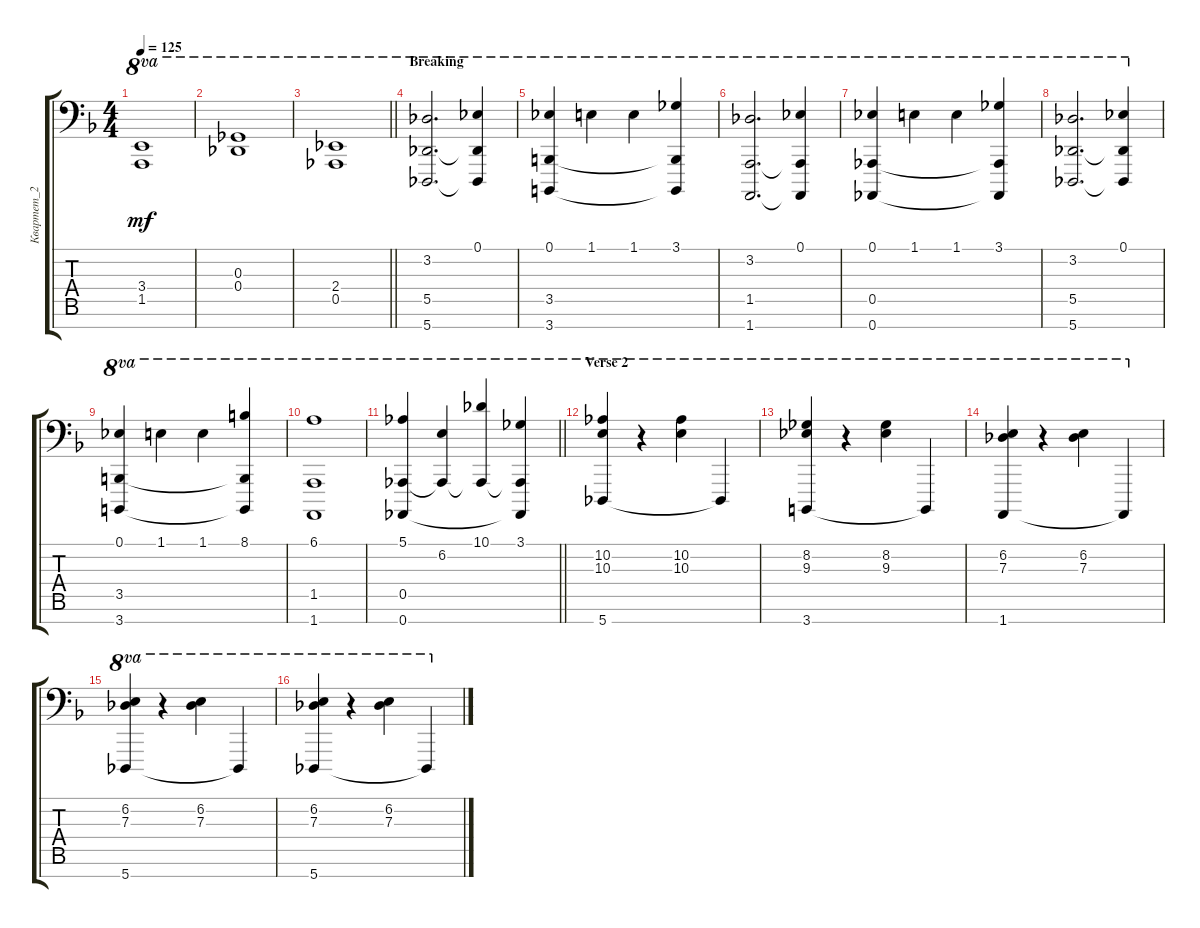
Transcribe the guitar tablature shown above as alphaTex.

\track ("Квартет_2" "Квартет_2") {instrument stringensemble2}
\staff {score tabs}
\tuning (Eb4 Bb3 Gb3 Db3 Ab2 Eb2 Ab1) {hide}
\ts (4 4)
\tempo 125
\clef f4
\ks dminor
(3.4 1.5).1{ot 8va dy mf} |
(0.3 0.4).1{ot 8va} |
\barLineRight lightlight
(2.4 0.5).1{ot 8va} |
\section ("" "Breaking")
(3.2 5.5 5.7).2{d ot 8va} (0.1 5.5{t} 5.7{t}).4{ot 8va} |
(0.1 3.5 3.7).4{ot 8va} 1.1.4{ot 8va} 1.1.4{ot 8va} (3.1 3.5{t} 3.7{t}).4{ot 8va} |
(3.2 1.5 1.7).2{d ot 8va} (0.1 1.5{t} 1.7{t}).4{ot 8va} |
(0.1 0.5 0.7).4{ot 8va} 1.1.4{ot 8va} 1.1.4{ot 8va} (3.1 0.5{t} 0.7{t}).4{ot 8va} |
(3.2 5.5 5.7).2{d ot 8va} (0.1 5.5{t} 5.7{t}).4{ot 8va} |
(0.1 3.5 3.7).4{ot 8va} 1.1.4{ot 8va} 1.1.4{ot 8va} (8.1 3.5{t} 3.7{t}).4{ot 8va} |
(6.1 1.5 1.7).1{ot 8va} |
\barLineRight lightlight
(5.1 0.5 0.7).4{ot 8va} (6.2 0.5{t}).4{ot 8va} (10.1 0.5{t}).4{ot 8va} (3.1 0.5{t} 0.7{t}).4{ot 8va} |
\section ("" "Verse 2")
(10.2 10.3 5.7).4{ot 8va} r.4{ot 8va} (10.2 10.3).4{ot 8va} 5.7{t}.4{ot 8va} |
(8.2 9.3 3.7).4{ot 8va} r.4{ot 8va} (8.2 9.3).4{ot 8va} 3.7{t}.4{ot 8va} |
(6.2 7.3 1.7).4{ot 8va} r.4{ot 8va} (6.2 7.3).4{ot 8va} 1.7{t}.4{ot 8va} |
(6.2 7.3 5.7).4{ot 8va} r.4{ot 8va} (6.2 7.3).4{ot 8va} 5.7{t}.4{ot 8va} |
(6.2 7.3 5.7).4{ot 8va} r.4{ot 8va} (6.2 7.3).4{ot 8va} 5.7{t}.4{ot 8va}
